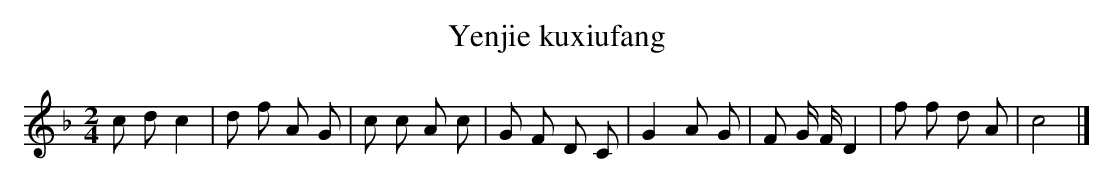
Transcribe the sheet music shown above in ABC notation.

X:1
T: Yenjie kuxiufang
L: 1/8
M: 2/4
K: F
c dc2 [I:setbarnb 1]|
d f A G |
c c A c |
G F D C |
G2A G |
F G/ F/D2 |
f f d A |
c4 |]
